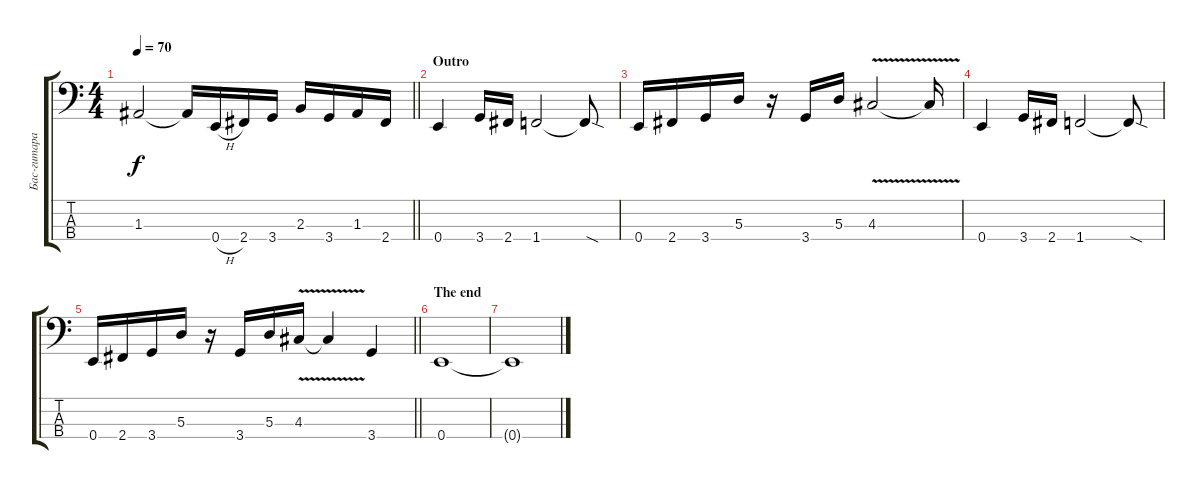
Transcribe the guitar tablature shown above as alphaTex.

\track ("Бас-гитара" "Бас-гитара") {instrument electricbassfinger}
\staff {score tabs}
\tuning (G2 D2 A1 E1) {hide}
\ts (4 4)
\tempo 70
\clef f4
\barLineRight lightlight
\ks aminor
1.3.2{dy f} 1.3{t}.16 0.4{h}.16 2.4.16 3.4.16 2.3.16 3.4.16 1.3.16 2.4.16 |
\section ("" "Outro")
0.4.4 3.4.16 2.4.16 1.4.2 1.4{sod t}.8 |
0.4.16 2.4.16 3.4.16 5.3.16 r.16 3.4.16 5.3.16 4.3{v}.2 4.3{t}.16 |
0.4.4 3.4.16 2.4.16 1.4.2 1.4{sod t}.8 |
\barLineRight lightlight
0.4.16 2.4.16 3.4.16 5.3.16 r.16 3.4.16 5.3.16 4.3{v}.16 4.3{t}.4 3.4.4 |
\section ("" "The end")
0.4.1 |
0.4{t}.1
